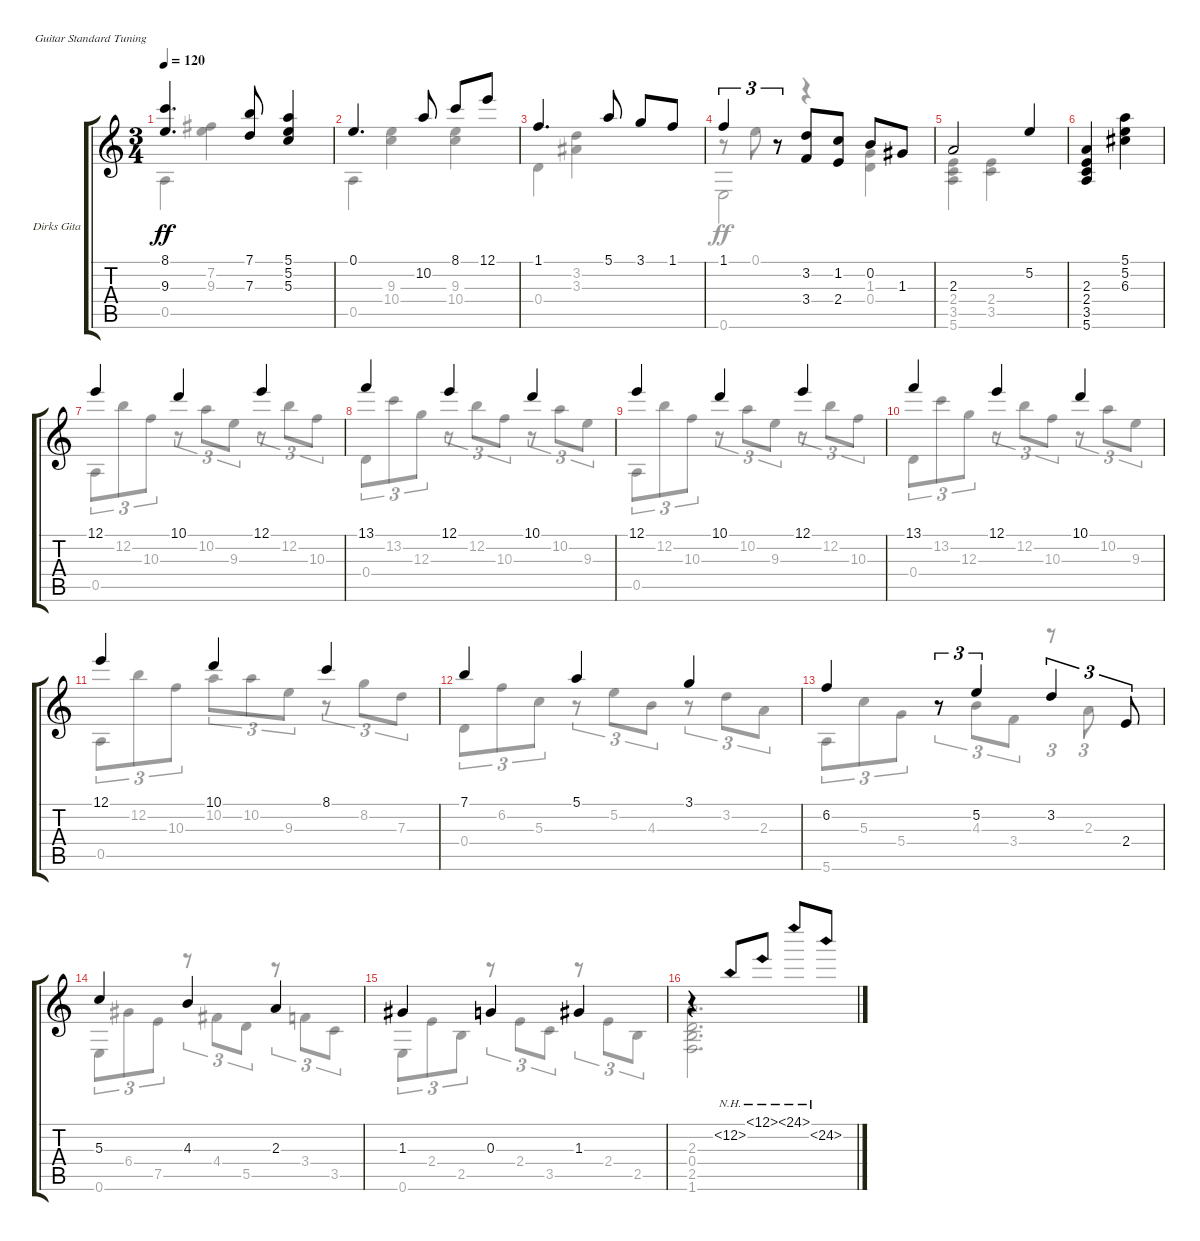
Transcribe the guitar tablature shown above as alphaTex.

\bracketExtendMode groupsimilarinstruments
\firstSystemTrackNameOrientation horizontal
\otherSystemsTrackNameOrientation horizontal
\track ("Dirks Gitarre" "Dirks Gita") {instrument acousticguitarnylon}
\staff {score tabs}
\tuning (E4 B3 G3 D3 A2 E2)
\voice
\ts (3 4)
\tempo 120
\clef g2
\ks c
(8.1 9.3).4{d dy ff} (7.1 7.3).8 (5.1 5.2 5.3).4 |
0.1.4{d} 10.2.8 8.1.8 12.1.8 |
1.1.4{d} 5.1.8 3.1.8 1.1.8 |
1.1.4{tu (3 2)} r.8{tu (3 2)} (3.2 3.4).8 (1.2 2.4).8 0.2.8 1.3.8 |
2.3.2 5.2.4 |
(2.3 2.4 3.5 5.6).4 (5.1 5.2 6.3).4 |
12.1.4 10.1.4 12.1.4 |
13.1.4 12.1.4 10.1.4 |
12.1.4 10.1.4 12.1.4 |
13.1.4 12.1.4 10.1.4 |
12.1.4 10.1.4 8.1.4 |
7.1.4 5.1.4 3.1.4 |
6.2.4 r.8{tu (3 2)} 5.2.4{tu (3 2)} 3.2.4{tu (3 2)} 2.4.8{tu (3 2)} |
5.3.4 4.3.4 2.3.4 |
1.3.4 0.3.4 1.3.4 |
r.4 12.2{nh}.8 12.1{nh}.8 24.1{nh}.8 24.2{nh}.8
\voice
\clef g2
\ottava regular
\simile none
\ks c
0.5.4{dy ff} (7.2 9.3).4 |
0.5.4 (9.3 10.4).4 (9.3 10.4).4 |
0.4.4 (3.2 3.3).4 |
r.8 0.1.8 r.4 (1.3 0.4).4 |
(2.4 3.5 5.6).4 (2.4 3.5).4 |
|
0.5.8{tu (3 2)} 12.2.8{tu (3 2)} 10.3.8{tu (3 2)} r.8{tu (3 2)} 10.2.8{tu (3 2)} 9.3.8{tu (3 2)} r.8{tu (3 2)} 12.2.8{tu (3 2)} 10.3.8{tu (3 2)} |
0.4.8{tu (3 2)} 13.2.8{tu (3 2)} 12.3.8{tu (3 2)} r.8{tu (3 2)} 12.2.8{tu (3 2)} 10.3.8{tu (3 2)} r.8{tu (3 2)} 10.2.8{tu (3 2)} 9.3.8{tu (3 2)} |
0.5.8{tu (3 2)} 12.2.8{tu (3 2)} 10.3.8{tu (3 2)} r.8{tu (3 2)} 10.2.8{tu (3 2)} 9.3.8{tu (3 2)} r.8{tu (3 2)} 12.2.8{tu (3 2)} 10.3.8{tu (3 2)} |
0.4.8{tu (3 2)} 13.2.8{tu (3 2)} 12.3.8{tu (3 2)} r.8{tu (3 2)} 12.2.8{tu (3 2)} 10.3.8{tu (3 2)} r.8{tu (3 2)} 10.2.8{tu (3 2)} 9.3.8{tu (3 2)} |
0.5.8{tu (3 2)} 12.2.8{tu (3 2)} 10.3.8{tu (3 2)} 10.2.8{tu (3 2)} 10.2.8{tu (3 2)} 9.3.8{tu (3 2)} r.8{tu (3 2)} 8.2.8{tu (3 2)} 7.3.8{tu (3 2)} |
0.4.8{tu (3 2)} 6.2.8{tu (3 2)} 5.3.8{tu (3 2)} r.8{tu (3 2)} 5.2.8{tu (3 2)} 4.3.8{tu (3 2)} r.8{tu (3 2)} 3.2.8{tu (3 2)} 2.3.8{tu (3 2)} |
5.6.8{tu (3 2)} 5.3.8{tu (3 2)} 5.4.8{tu (3 2)} r.8{tu (3 2)} 4.3.8{tu (3 2)} 3.4.8{tu (3 2)} r.8{tu (3 2)} 2.3.8{tu (3 2)} |
0.6.8{tu (3 2)} 6.4.8{tu (3 2)} 7.5.8{tu (3 2)} r.8{tu (3 2)} 4.4.8{tu (3 2)} 5.5.8{tu (3 2)} r.8{tu (3 2)} 3.4.8{tu (3 2)} 3.5.8{tu (3 2)} |
0.6.8{tu (3 2)} 2.4.8{tu (3 2)} 2.5.8{tu (3 2)} r.8{tu (3 2)} 2.4.8{tu (3 2)} 3.5.8{tu (3 2)} r.8{tu (3 2)} 2.4.8{tu (3 2)} 2.5.8{tu (3 2)} |
(2.3 0.4 2.5 1.6).2{d}
\voice
\clef g2
\ottava regular
\simile none
\ks c
|
|
|
0.6.2 |
|
|
|
|
|
|
|
|
|
|
|
